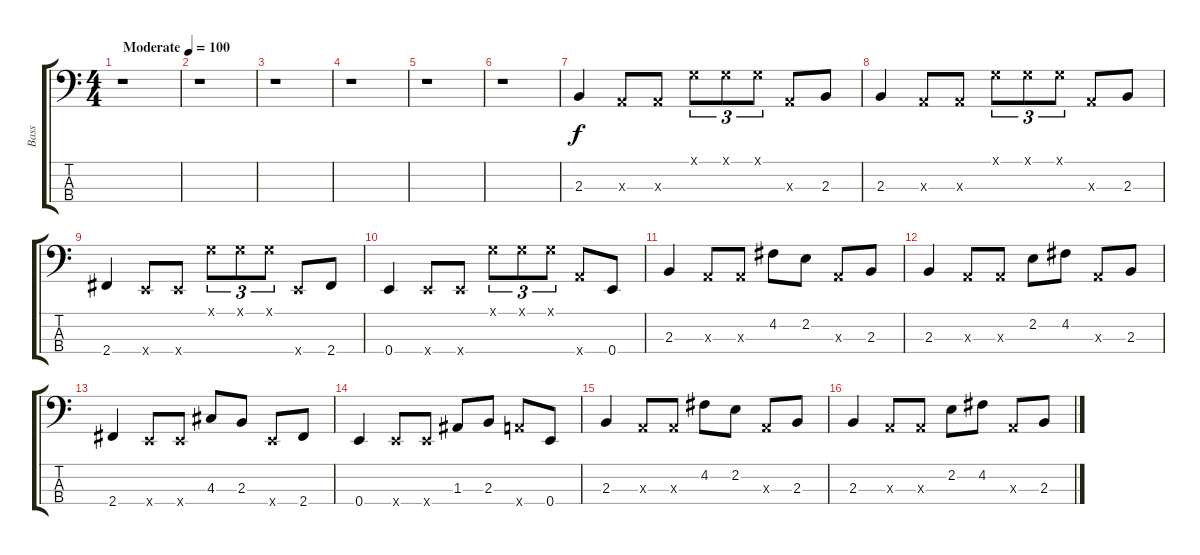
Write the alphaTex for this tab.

\track ("Bass" "Bass") {instrument electricbassfinger}
\staff {score tabs}
\tuning (G2 D2 A1 E1) {hide}
\ts (4 4)
\tempo (100 "Moderate")
\clef f4
\ks c
r.1{dy f instrument electricbassfinger} |
r.1 |
r.1 |
r.1 |
r.1 |
r.1 |
2.3.4 0.3{x}.8 0.3{x}.8 0.1{x}.8{tu (3 2)} 0.1{x}.8{tu (3 2)} 0.1{x}.8{tu (3 2)} 0.3{x}.8 2.3.8 |
2.3.4 0.3{x}.8 0.3{x}.8 0.1{x}.8{tu (3 2)} 0.1{x}.8{tu (3 2)} 0.1{x}.8{tu (3 2)} 0.3{x}.8 2.3.8 |
2.4.4 0.4{x}.8 0.4{x}.8 0.1{x}.8{tu (3 2)} 0.1{x}.8{tu (3 2)} 0.1{x}.8{tu (3 2)} 0.4{x}.8 2.4.8 |
0.4.4 0.4{x}.8 0.4{x}.8 0.1{x}.8{tu (3 2)} 0.1{x}.8{tu (3 2)} 0.1{x}.8{tu (3 2)} 5.4{x}.8 0.4.8 |
2.3.4 0.3{x}.8 0.3{x}.8 4.2.8 2.2.8 0.3{x}.8 2.3.8 |
2.3.4 0.3{x}.8 0.3{x}.8 2.2.8 4.2.8 0.3{x}.8 2.3.8 |
2.4.4 0.4{x}.8 0.4{x}.8 4.3.8 2.3.8 0.4{x}.8 2.4.8 |
0.4.4 0.4{x}.8 0.4{x}.8 1.3.8 2.3.8 5.4{x}.8 0.4.8 |
2.3.4 0.3{x}.8 0.3{x}.8 4.2.8 2.2.8 0.3{x}.8 2.3.8 |
2.3.4 0.3{x}.8 0.3{x}.8 2.2.8 4.2.8 0.3{x}.8 2.3.8
